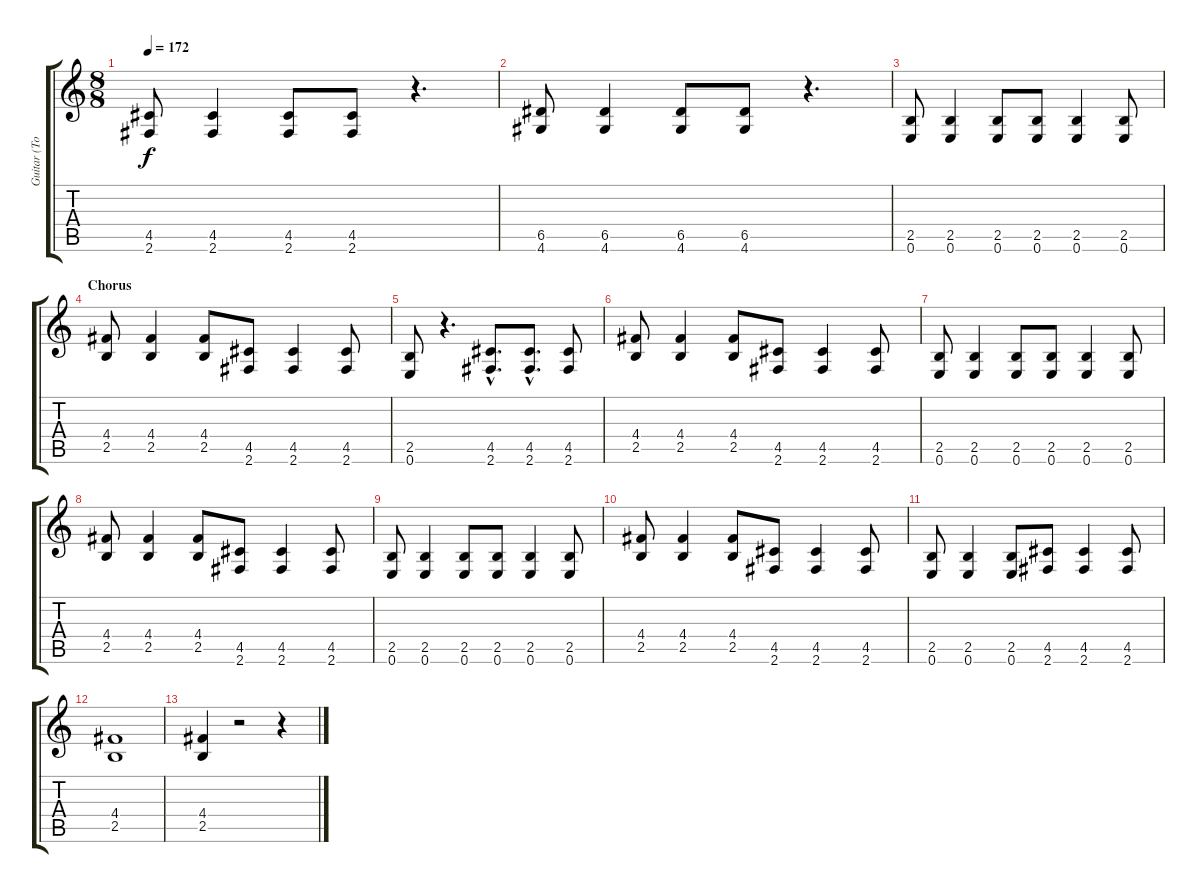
\track ("Guitar (Tom DeLonge)" "Guitar (To") {instrument distortionguitar}
\staff {score tabs}
\tuning (E4 B3 G3 D3 A2 E2) {hide}
\ts (8 8)
\tempo 172
\clef g2
\ks c
(4.5 2.6).8{dy f} (4.5 2.6).4 (4.5 2.6).8 (4.5 2.6).8 r.4{d} |
(6.5 4.6).8 (6.5 4.6).4 (6.5 4.6).8 (6.5 4.6).8 r.4{d} |
(2.5 0.6).8 (2.5 0.6).4 (2.5 0.6).8 (2.5 0.6).8 (2.5 0.6).4 (2.5 0.6).8 |
\section ("" "Chorus")
(4.4 2.5).8 (4.4 2.5).4 (4.4 2.5).8 (4.5 2.6).8 (4.5 2.6).4 (4.5 2.6).8 |
(2.5 0.6).8 r.4{d} (4.5{hac} 2.6{hac}).8{d} (4.5{hac} 2.6{hac}).8{d} (4.5 2.6).8 |
(4.4 2.5).8 (4.4 2.5).4 (4.4 2.5).8 (4.5 2.6).8 (4.5 2.6).4 (4.5 2.6).8 |
(2.5 0.6).8 (2.5 0.6).4 (2.5 0.6).8 (2.5 0.6).8 (2.5 0.6).4 (2.5 0.6).8 |
(4.4 2.5).8 (4.4 2.5).4 (4.4 2.5).8 (4.5 2.6).8 (4.5 2.6).4 (4.5 2.6).8 |
(2.5 0.6).8 (2.5 0.6).4 (2.5 0.6).8 (2.5 0.6).8 (2.5 0.6).4 (2.5 0.6).8 |
(4.4 2.5).8 (4.4 2.5).4 (4.4 2.5).8 (4.5 2.6).8 (4.5 2.6).4 (4.5 2.6).8 |
(2.5 0.6).8 (2.5 0.6).4 (2.5 0.6).8 (4.5 2.6).8 (4.5 2.6).4 (4.5 2.6).8 |
(4.4 2.5).1 |
(4.4 2.5).4 r.2 r.4
